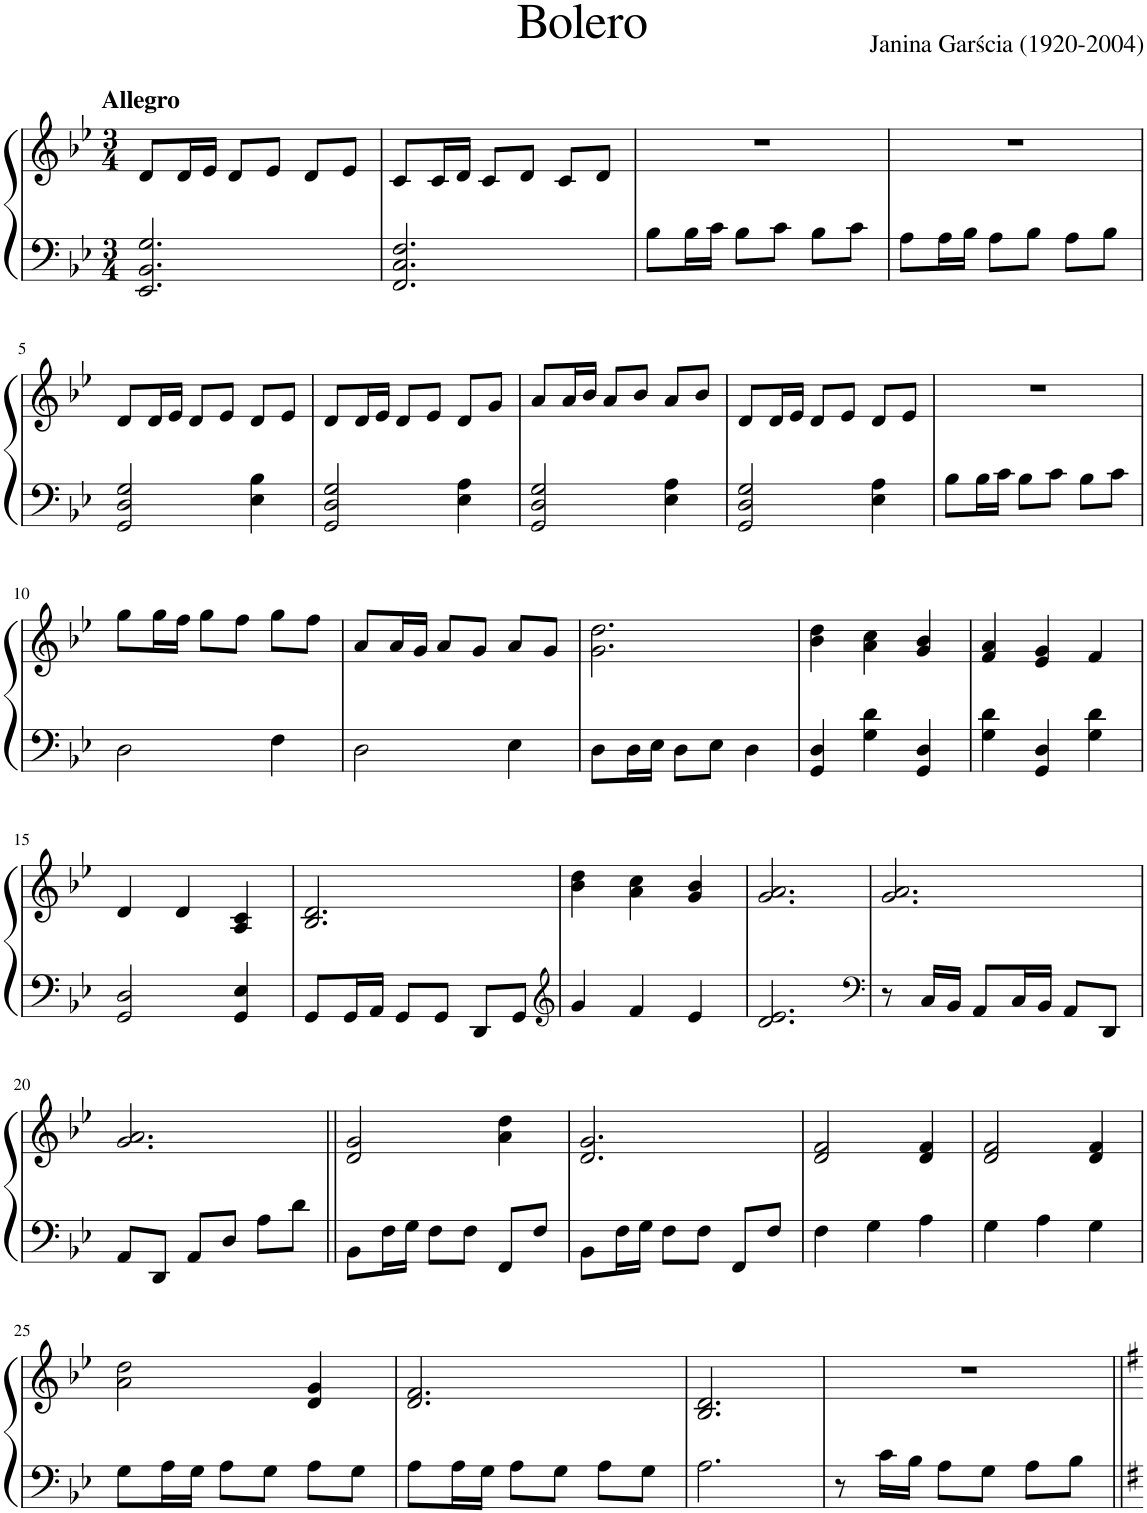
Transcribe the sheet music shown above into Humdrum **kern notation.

**kern	**kern
*part1	*part1
*staff2	*staff1
*I"Piano	*
*I'Pno.	*
*clefF4	*clefG2
*k[b-e-]	*k[b-e-]
*M3/4	*M3/4
=1	=1
!	!LO:TX:a:B:t=Allegro
2.EE-/ 2.BB-/ 2.G/	8d/L
.	16d/L
.	16e-/JJ
.	8d/L
.	8e-/J
.	8d/L
.	8e-/J
=2	=2
2.FF/ 2.C/ 2.F/	8c/L
.	16c/L
.	16d/JJ
.	8c/L
.	8d/J
.	8c/L
.	8d/J
=3	=3
8B-\L	2.r
16B-\L	.
16c\JJ	.
8B-\L	.
8c\J	.
8B-\L	.
8c\J	.
=4	=4
8A\L	2.r
16A\L	.
16B-\JJ	.
8A\L	.
8B-\J	.
8A\L	.
8B-\J	.
!!LO:LB:g=z
=5	=5
2GG/ 2D/ 2G/	8d/L
.	16d/L
.	16e-/JJ
.	8d/L
.	8e-/J
4E-\ 4B-\	8d/L
.	8e-/J
=6	=6
2GG/ 2D/ 2G/	8d/L
.	16d/L
.	16e-/JJ
.	8d/L
.	8e-/J
4E-\ 4A\	8d/L
.	8g/J
=7	=7
2GG/ 2D/ 2G/	8a/L
.	16a/L
.	16b-/JJ
.	8a/L
.	8b-/J
4E-\ 4A\	8a/L
.	8b-/J
=8	=8
2GG/ 2D/ 2G/	8d/L
.	16d/L
.	16e-/JJ
.	8d/L
.	8e-/J
4E-\ 4A\	8d/L
.	8e-/J
=9	=9
8B-\L	2.r
16B-\L	.
16c\JJ	.
8B-\L	.
8c\J	.
8B-\L	.
8c\J	.
!!LO:LB:g=z
=10	=10
2D\	8gg\L
.	16gg\L
.	16ff\JJ
.	8gg\L
.	8ff\J
4F\	8gg\L
.	8ff\J
=11	=11
2D\	8a/L
.	16a/L
.	16g/JJ
.	8a/L
.	8g/J
4E-\	8a/L
.	8g/J
=12	=12
8D\L	2.g\ 2.dd\
16D\L	.
16E-\JJ	.
8D\L	.
8E-\J	.
4D\	.
=13	=13
4GG/ 4D/	4b-\ 4dd\
4G\ 4d\	4a\ 4cc\
4GG/ 4D/	4g/ 4b-/
=14	=14
4G\ 4d\	4f/ 4a/
4GG/ 4D/	4e-/ 4g/
4G\ 4d\	4f/
!!LO:LB:g=z
=15	=15
2GG/ 2D/	4d/
.	4d/
4GG/ 4E-/	4A/ 4c/
=16	=16
8GG/L	2.B-/ 2.d/
16GG/L	.
16AA/JJ	.
8GG/L	.
8GG/J	.
8DD/L	.
8GG/J	.
=17	=17
*clefG2	*
4g/	4b-\ 4dd\
4f/	4a\ 4cc\
4e-/	4g/ 4b-/
=18	=18
2.d/ 2.e-/	2.g/ 2.a/
=19	=19
*clefF4	*
8r	2.g/ 2.a/
16C/LL	.
16BB-/JJ	.
8AA/L	.
16C/L	.
16BB-/JJ	.
8AA/L	.
8DD/J	.
!!LO:LB:g=z
=20	=20
8AA/L	2.g/ 2.a/
8DD/J	.
8AA/L	.
8D/J	.
8A\L	.
8d\J	.
=21||	=21||
8BB-\L	2d/ 2g/
16F\L	.
16G\JJ	.
8F\L	.
8F\J	.
8FF/L	4a\ 4dd\
8F/J	.
=22	=22
8BB-\L	2.d/ 2.g/
16F\L	.
16G\JJ	.
8F\L	.
8F\J	.
8FF/L	.
8F/J	.
=23	=23
4F\	2d/ 2f/
4G\	.
4A\	4d/ 4f/
=24	=24
4G\	2d/ 2f/
4A\	.
4G\	4d/ 4f/
!!LO:LB:g=z
=25	=25
8G\L	2a\ 2dd\
16A\L	.
16G\JJ	.
8A\L	.
8G\J	.
8A\L	4d/ 4g/
8G\J	.
=26	=26
8A\L	2.d/ 2.f/
16A\L	.
16G\JJ	.
8A\L	.
8G\J	.
8A\L	.
8G\J	.
=27	=27
2.A\	2.B-/ 2.d/
=28	=28
8r	2.r
16c\LL	.
16B-\JJ	.
8A\L	.
8G\J	.
8A\L	.
8B-\J	.
=||	=||
*-	*-
